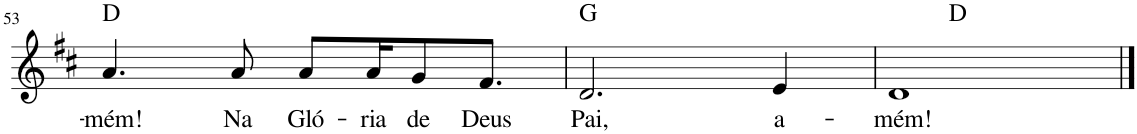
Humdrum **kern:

**kern	**text	**harte
*part1	*part1	*part1
*staff1	*staff1	*
*I"Voz	*	*
*I'Vo.	*	*
!!LO:PB:g=z
*clefG2	*	*
*k[f#c#]	*	*
*M4/4	*	*
=53	=53	=53
!	!LO:LY:b	!
4.a/	-mém!	D:maj
!	!LO:LY:b	!
8a/	Na	.
!	!LO:LY:b	!
8a/L	Gló-	.
!	!LO:LY:b	!
16a/K	-ria	.
!	!LO:LY:b	!
8g/	de	.
!	!LO:LY:b	!
8.f#/J	Deus	.
=54	=54	=54
!	!LO:LY:b	!
2.d/	Pai,	G:maj
!	!LO:LY:b	!
4e/	a-	.
=55	=55	=55
!	!LO:LY:b	!
*^	*	*
1d	4ryy	-mém!	.
.	2.ryy	.	D:maj
*v	*v	*	*
==	==	==
*-	*-	*-
